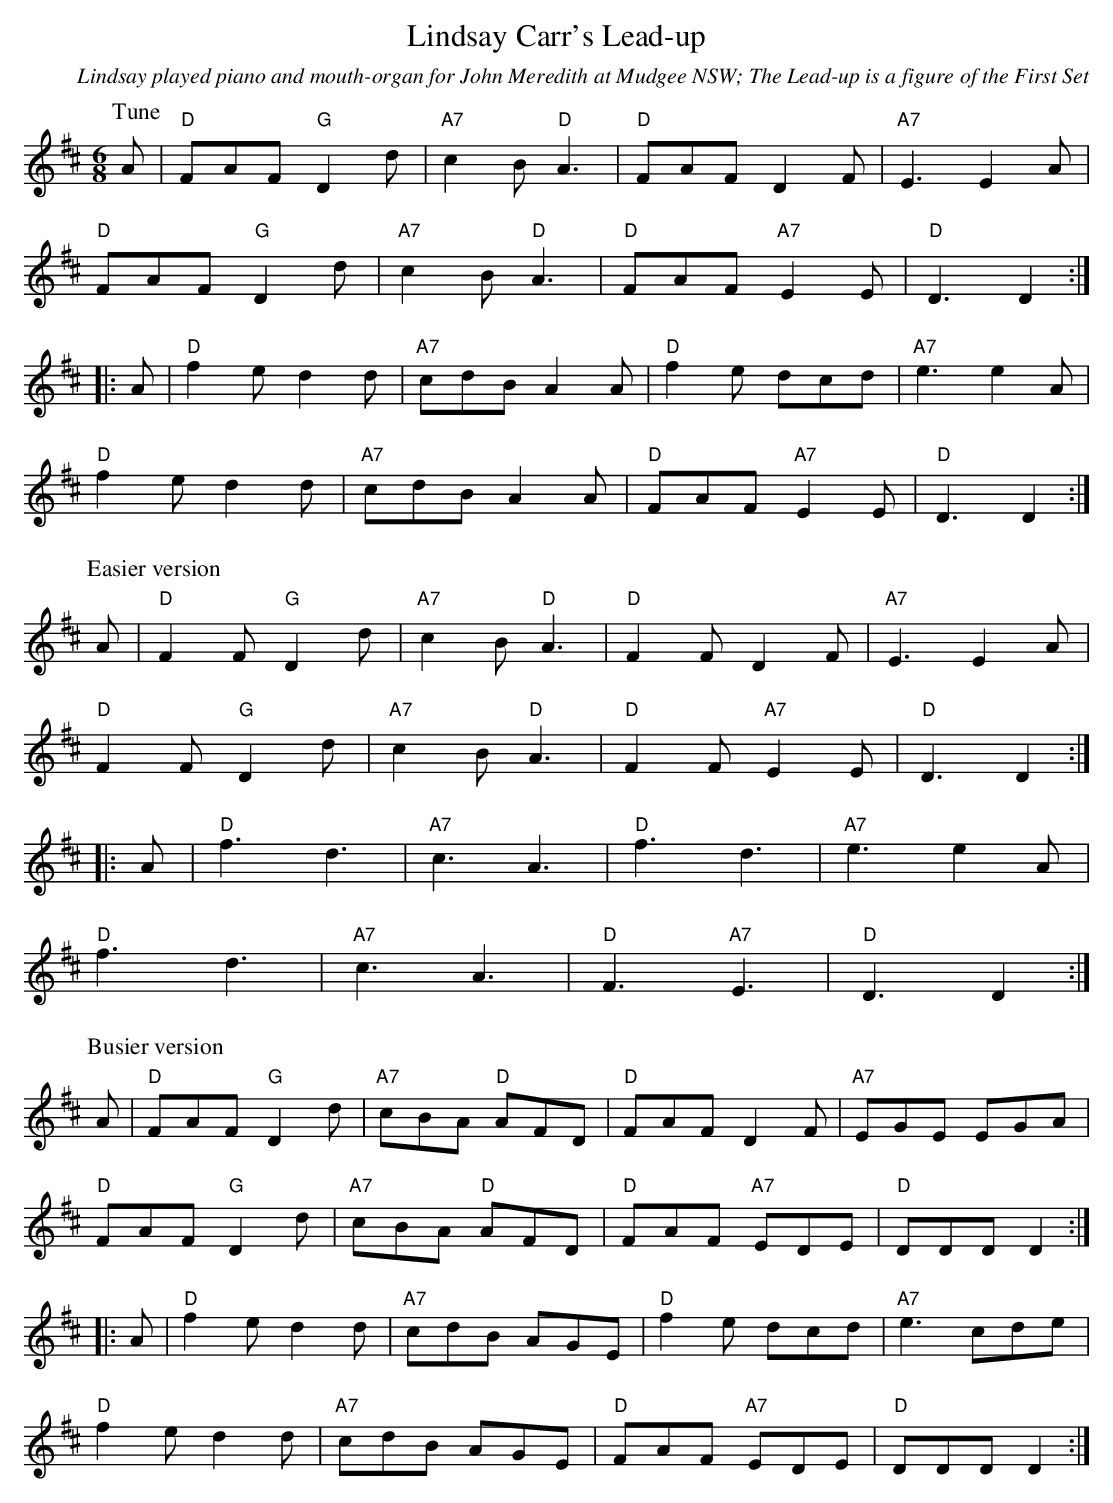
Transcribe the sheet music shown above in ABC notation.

X:1
T:Lindsay Carr's Lead-up
C:Lindsay played piano and mouth-organ for John Meredith at Mudgee NSW; The Lead-up is a figure of the First Set
M:6/8
L:1/8
K:D
P:Tune
A|"D"FAF "G"D2d|"A7"c2B "D"A3|"D"FAF D2F|"A7"E3E2A|
"D"FAF "G"D2d|"A7"c2B "D"A3|"D"FAF "A7"E2E|"D"D3D2:|
|:A|"D"f2ed2d|"A7"cdB A2A|"D"f2e dcd|"A7"e3e2A|
"D"f2ed2d|"A7"cdB A2A|"D"FAF "A7"E2E|"D"D3D2:|
P:Easier version
A|"D"F2F "G"D2d|"A7"c2B "D"A3|"D"F2F D2F|"A7"E3E2A|
"D"F2F "G"D2d|"A7"c2B "D"A3|"D"F2F "A7"E2E|"D"D3D2:|
|:A|"D"f3d3|"A7"c3 A3|"D"f3 d3|"A7"e3e2A|
"D"f3d3|"A7"c3 A3|"D"F3 "A7"E3|"D"D3D2:|
P:Busier version
A|"D"FAF "G"D2d|"A7"cBA "D"AFD|"D"FAF D2F|"A7"EGE EGA|
"D"FAF "G"D2d|"A7"cBA "D"AFD|"D"FAF "A7"EDE|"D"DDDD2:|
|:A|"D"f2ed2d|"A7"cdB AGE|"D"f2e dcd|"A7"e3cde|
"D"f2ed2d|"A7"cdB AGE|"D"FAF "A7"EDE|"D"DDDD2:|
